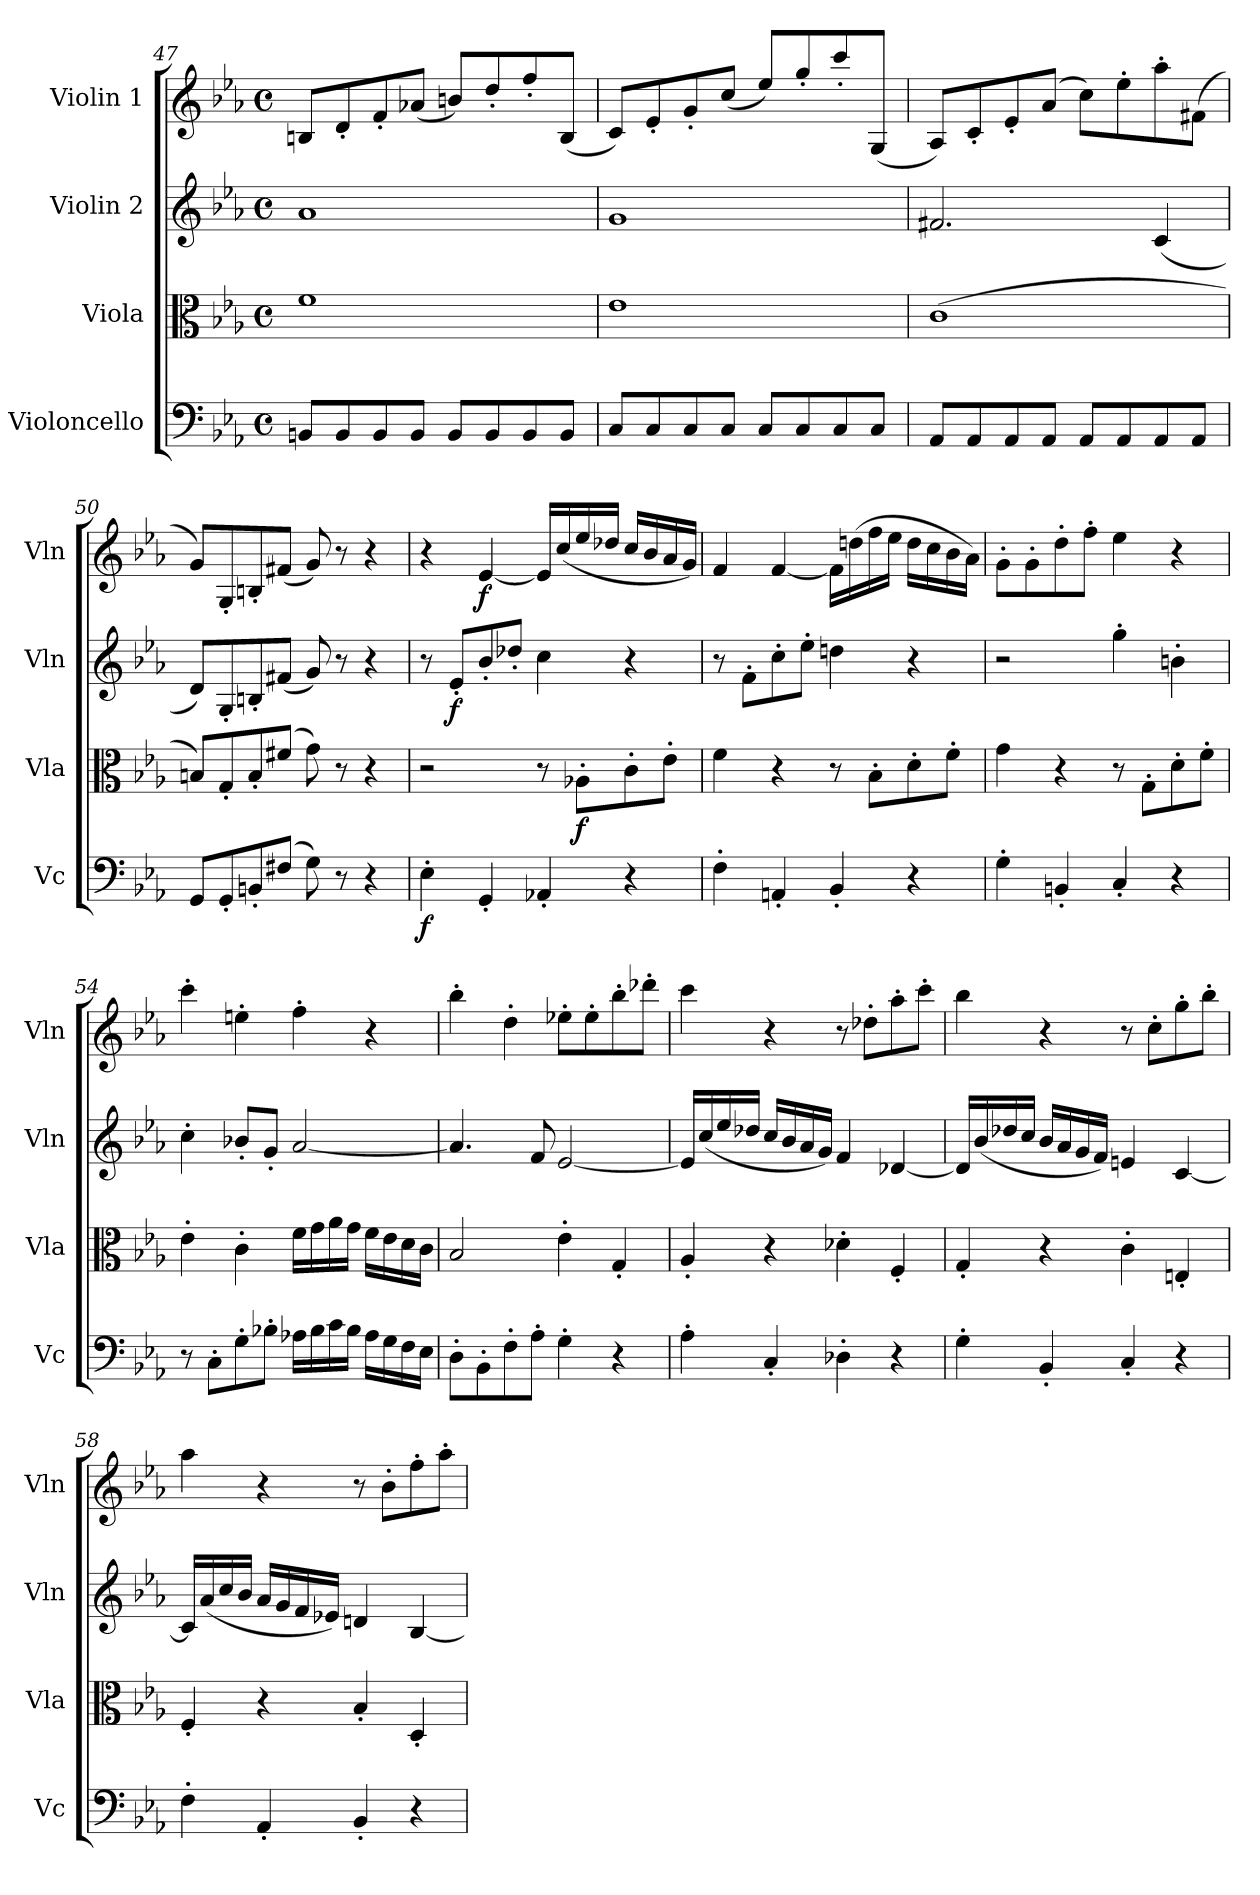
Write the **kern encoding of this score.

**kern	**dynam	**kern	**dynam	**kern	**dynam	**kern	**dynam
*part4	*part4	*part3	*part3	*part2	*part2	*part1	*part1
*staff4	*staff4	*staff3	*staff3	*staff2	*staff2	*staff1	*staff1
*I"Violoncello	*	*I"Viola	*	*I"Violin 2	*	*I"Violin 1	*
*I'Vc	*	*I'Vla	*	*I'Vln	*	*I'Vln	*
*clefF4	*	*clefC3	*	*clefG2	*	*clefG2	*
*k[b-e-a-]	*	*k[b-e-a-]	*	*k[b-e-a-]	*	*k[b-e-a-]	*
*M4/4	*	*M4/4	*	*M4/4	*	*M4/4	*
*met(c)	*	*met(c)	*	*met(c)	*	*met(c)	*
=47	=47	=47	=47	=47	=47	=47	=47
8BBn/L	.	1f	.	1a-	.	8Bn/L	.
8BB/	.	.	.	.	.	8d'/	.
8BB/	.	.	.	.	.	8f'/	.
8BB/J	.	.	.	.	.	(8a-X/J	.
8BB/L	.	.	.	.	.	8bn/L)	.
8BB/	.	.	.	.	.	8dd'/	.
8BB/	.	.	.	.	.	8ff'/	.
8BB/J	.	.	.	.	.	(8B/J	.
=48	=48	=48	=48	=48	=48	=48	=48
8C/L	.	1e-	.	1g	.	8c/L)	.
8C/	.	.	.	.	.	8e-'/	.
8C/	.	.	.	.	.	8g'/	.
8C/J	.	.	.	.	.	(8cc/J	.
8C/L	.	.	.	.	.	8ee-/L)	.
8C/	.	.	.	.	.	8gg'/	.
8C/	.	.	.	.	.	8ccc'/	.
8C/J	.	.	.	.	.	(8G/J	.
=49	=49	=49	=49	=49	=49	=49	=49
8AA-/L	.	(1c	.	2.f#X/	.	8A-/L)	.
8AA-/	.	.	.	.	.	8c'/	.
8AA-/	.	.	.	.	.	8e-'/	.
8AA-/J	.	.	.	.	.	(8a-/J	.
8AA-/L	.	.	.	.	.	8cc\L)	.
8AA-/	.	.	.	.	.	8ee-'\	.
8AA-/	.	.	.	(4c/	.	8aa-'\	.
8AA-/J	.	.	.	.	.	(8f#X\J	.
=50	=50	=50	=50	=50	=50	=50	=50
8GG/L	.	8Bn/L)	.	8d/L)	.	8g/L)	.
8GG'/	.	8G'/	.	8G'/	.	8G'/	.
8BBn'/	.	8B'/	.	8Bn'/	.	8Bn'/	.
(8F#X/J	.	(8f#X/J	.	(8f#X/J	.	(8f#X/J	.
8G\)	.	8g\)	.	8g/)	.	8g/)	.
8r	.	8r	.	8r	.	8r	.
4r	.	4r	.	4r	.	4r	.
!!LO:LB:g=z
=51	=51	=51	=51	=51	=51	=51	=51
!	!LO:DY:b	!	!	!	!	!	!
4E-'\	f	2r	.	8r	.	4r	.
!	!	!	!	!	!LO:DY:b	!	!
.	.	.	.	8e-'/L	f	.	.
!	!	!	!	!	!	!	!LO:DY:b
4GG'/	.	.	.	8b-'/	.	[4e-/	f
.	.	.	.	8dd-X'/J	.	.	.
4AA-X'/	.	8r	.	4cc\	.	16e-/LL]	.
.	.	.	.	.	.	(16cc/	.
!	!	!	!LO:DY:b	!	!	!	!
.	.	8A-X'\L	f	.	.	16ee-/	.
.	.	.	.	.	.	16dd-X/JJ	.
4r	.	8c'\	.	4r	.	16cc/LL	.
.	.	.	.	.	.	16b-/	.
.	.	8e-'\J	.	.	.	16a-/	.
.	.	.	.	.	.	16g/JJ)	.
=52	=52	=52	=52	=52	=52	=52	=52
4F'\	.	4f\	.	8r	.	4f/	.
.	.	.	.	8f'\L	.	.	.
4AAn'/	.	4r	.	8cc'\	.	[4f/	.
.	.	.	.	8ee-'\J	.	.	.
4BB-'/	.	8r	.	4ddn\	.	16f\LL]	.
.	.	.	.	.	.	(16ddn\	.
.	.	8B-'\L	.	.	.	16ff\	.
.	.	.	.	.	.	16ee-\JJ	.
4r	.	8d'\	.	4r	.	16dd\LL	.
.	.	.	.	.	.	16cc\	.
.	.	8f'\J	.	.	.	16b-\	.
.	.	.	.	.	.	16a-\JJ)	.
=53	=53	=53	=53	=53	=53	=53	=53
4G'\	.	4g\	.	2r	.	8g'\L	.
.	.	.	.	.	.	8g'\	.
4BBn'/	.	4r	.	.	.	8dd'\	.
.	.	.	.	.	.	8ff'\J	.
4C'/	.	8r	.	4gg'\	.	4ee-\	.
.	.	8G'\L	.	.	.	.	.
4r	.	8d'\	.	4bn'\	.	4r	.
.	.	8f'\J	.	.	.	.	.
!!LO:LB:g=z
=54	=54	=54	=54	=54	=54	=54	=54
8r	.	4e-'\	.	4cc'\	.	4ccc'\	.
8C'\L	.	.	.	.	.	.	.
8G'\	.	4c'\	.	8b-X'/L	.	4een'\	.
8B-X'\J	.	.	.	8g'/J	.	.	.
16A-X\LL	.	16f\LL	.	[2a-/	.	4ff'\	.
16B-\	.	16g\	.	.	.	.	.
16c\	.	16a-\	.	.	.	.	.
16B-\JJ	.	16g\JJ	.	.	.	.	.
16A-\LL	.	16f\LL	.	.	.	4r	.
16G\	.	16e-\	.	.	.	.	.
16F\	.	16d\	.	.	.	.	.
16E-\JJ	.	16c\JJ	.	.	.	.	.
!!LO:LB:g=z
=55	=55	=55	=55	=55	=55	=55	=55
8D'\L	.	2B-/	.	4.a-/]	.	4bb-'\	.
8BB-'\	.	.	.	.	.	.	.
8F'\	.	.	.	.	.	4dd'\	.
8A-'\J	.	.	.	8f/	.	.	.
4G'\	.	4e-'\	.	[2e-/	.	8ee-X'\L	.
.	.	.	.	.	.	8ee-'\	.
4r	.	4G'/	.	.	.	8bb-'\	.
.	.	.	.	.	.	8ddd-X'\J	.
=56	=56	=56	=56	=56	=56	=56	=56
4A-'\	.	4A-'/	.	16e-/LL]	.	4ccc\	.
.	.	.	.	(16cc/	.	.	.
.	.	.	.	16ee-/	.	.	.
.	.	.	.	16dd-X/JJ	.	.	.
4C'/	.	4r	.	16cc/LL	.	4r	.
.	.	.	.	16b-/	.	.	.
.	.	.	.	16a-/	.	.	.
.	.	.	.	16g/JJ)	.	.	.
4D-X'\	.	4d-X'\	.	4f/	.	8r	.
.	.	.	.	.	.	8dd-X'\L	.
4r	.	4F'/	.	[4d-X/	.	8aa-'\	.
.	.	.	.	.	.	8ccc'\J	.
=57	=57	=57	=57	=57	=57	=57	=57
4G'\	.	4G'/	.	16d-/LL]	.	4bb-\	.
.	.	.	.	(16b-/	.	.	.
.	.	.	.	16dd-X/	.	.	.
.	.	.	.	16cc/JJ	.	.	.
4BB-'/	.	4r	.	16b-/LL	.	4r	.
.	.	.	.	16a-/	.	.	.
.	.	.	.	16g/	.	.	.
.	.	.	.	16f/JJ)	.	.	.
4C'/	.	4c'\	.	4en/	.	8r	.
.	.	.	.	.	.	8cc'\L	.
4r	.	4En'/	.	[4c/	.	8gg'\	.
.	.	.	.	.	.	8bb-'\J	.
!!LO:PB:g=z
=58	=58	=58	=58	=58	=58	=58	=58
4F'\	.	4F'/	.	16c/LL]	.	4aa-\	.
.	.	.	.	(16a-/	.	.	.
.	.	.	.	16cc/	.	.	.
.	.	.	.	16b-/JJ	.	.	.
4AA-'/	.	4r	.	16a-/LL	.	4r	.
.	.	.	.	16g/	.	.	.
.	.	.	.	16f/	.	.	.
.	.	.	.	16e-X/JJ)	.	.	.
4BB-'/	.	4B-'/	.	4dn/	.	8r	.
.	.	.	.	.	.	8b-'\L	.
4r	.	4D'/	.	[4B-/	.	8ff'\	.
.	.	.	.	.	.	8aa-'\J	.
=	=	=	=	=	=	=	=
*-	*-	*-	*-	*-	*-	*-	*-
